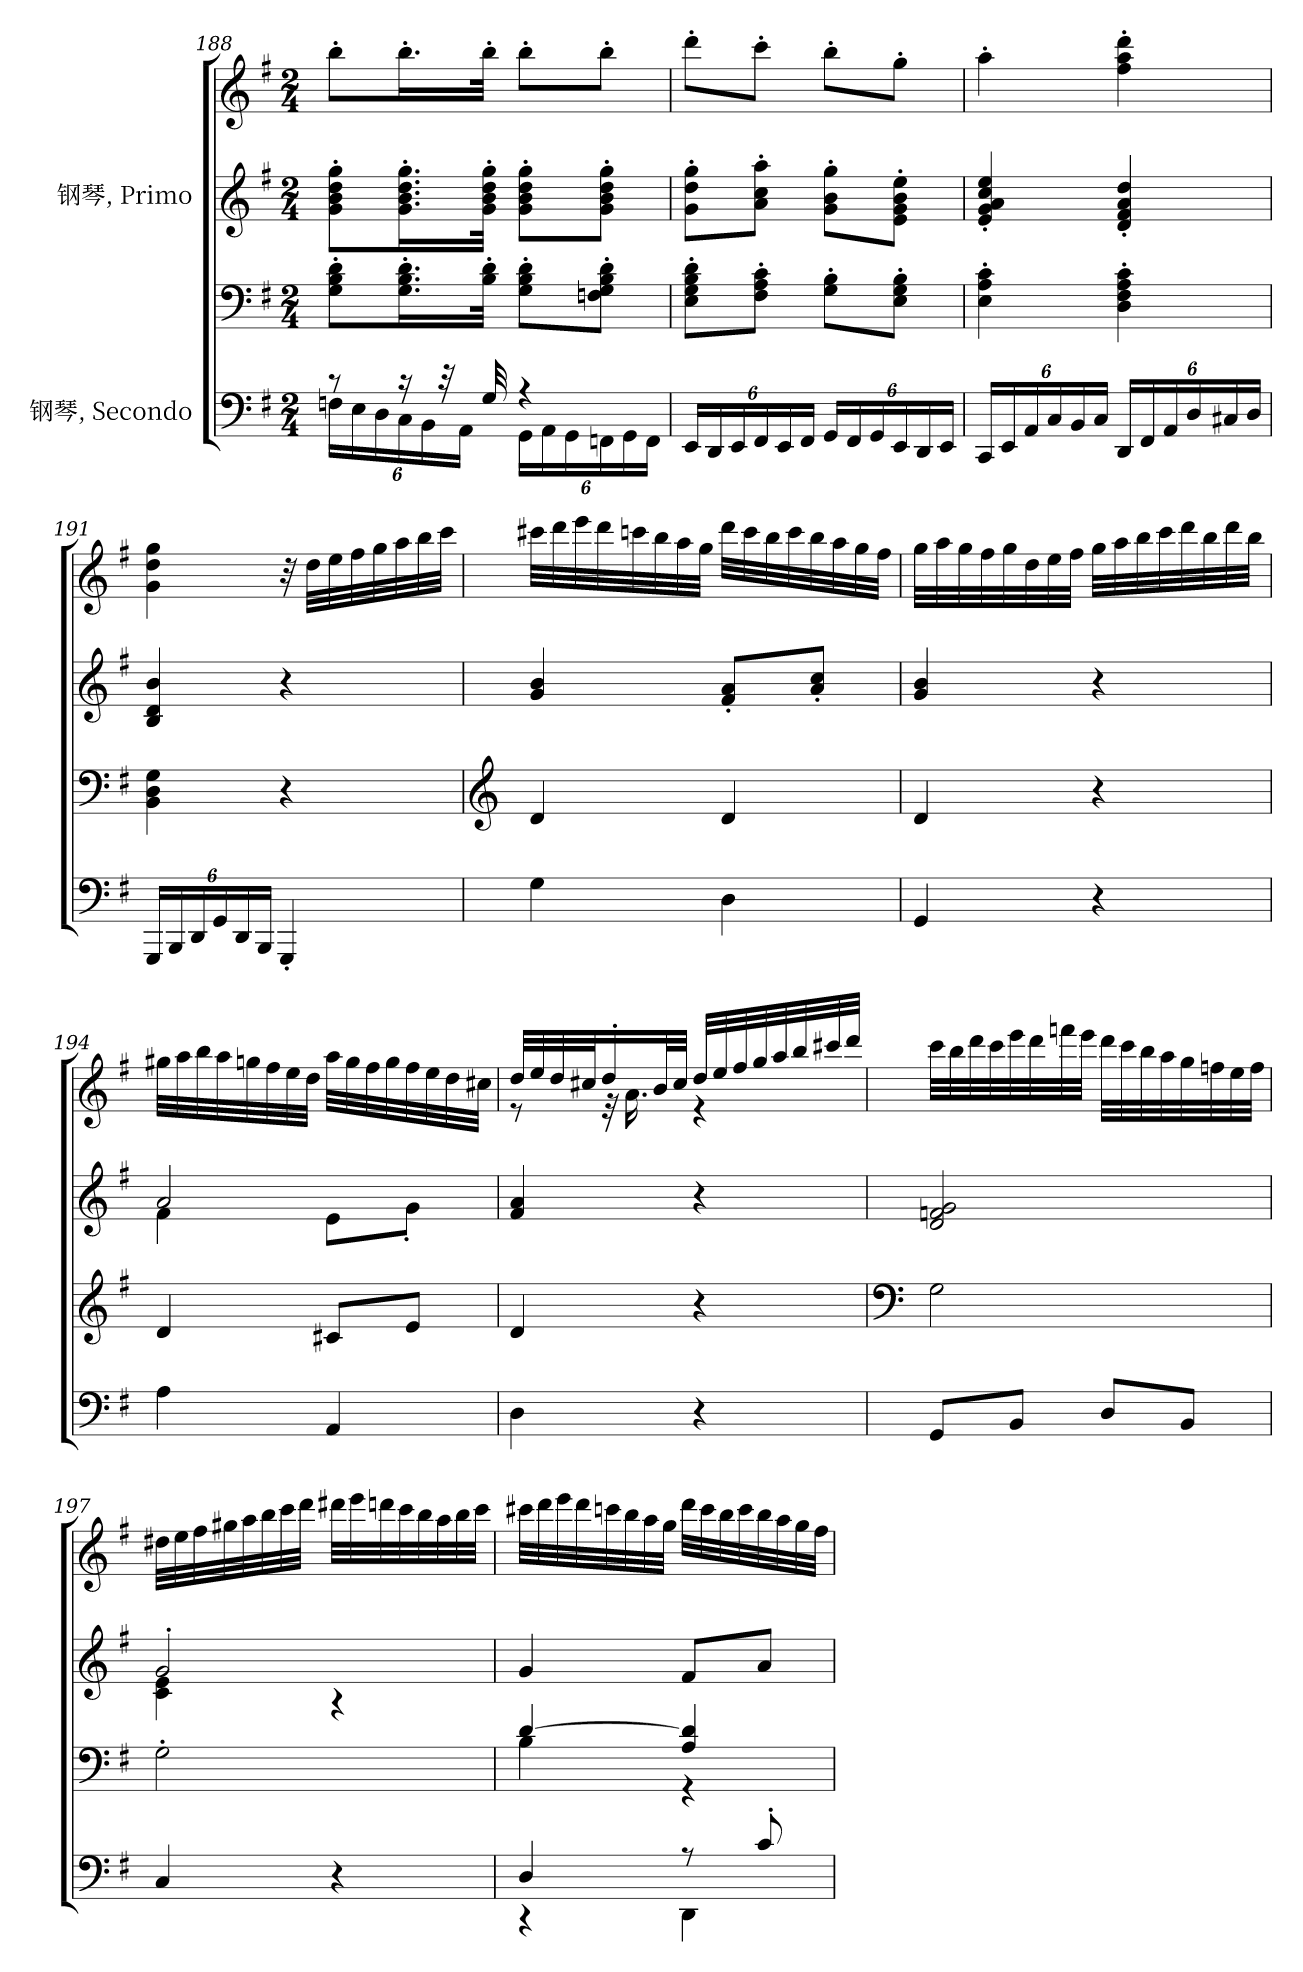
**kern	**kern	**kern	**kern
*part2	*part2	*part1	*part1
*staff4	*staff3	*staff2	*staff1
*I"钢琴, Secondo	*	*I"钢琴, Primo	*
*clefF4	*clefF4	*clefG2	*clefG2
*k[f#]	*k[f#]	*k[f#]	*k[f#]
*M2/4	*M2/4	*M2/4	*M2/4
=188	=188	=188	=188
*^	*	*	*
*	*Xbrackettup	*	*	*
8r	24Fn\LL	8G\' 8B\' 8d\'L	8g\' 8b\' 8dd\' 8gg\'L	8bb'\L
.	24E\	.	.	.
.	24D\	.	.	.
16r	24C\	16.G\' 16.B\' 16.d\'L	16.g\' 16.b\' 16.dd\' 16.gg\'L	16.bb'\L
.	24BB\	.	.	.
32r	.	.	.	.
.	24AA\JJ	.	.	.
32G/	.	32B\' 32d\'JJk	32g\' 32b\' 32dd\' 32gg\'JJk	32bb'\JJk
4r	24GG\LL	8G\' 8B\' 8d\'L	8g\' 8b\' 8dd\' 8gg\'L	8bb'\L
.	24AA\	.	.	.
.	24GG\	.	.	.
.	24FFn\	8Fn\' 8G\' 8B\' 8d\'J	8g\' 8b\' 8dd\' 8gg\'J	8bb'\J
.	24GG\	.	.	.
.	24FF\JJ	.	.	.
*v	*v	*	*	*
=189	=189	=189	=189
24EE/LL	8E\' 8G\' 8B\' 8d\'L	8g\' 8dd\' 8gg\'L	8ddd'\L
24DD/	.	.	.
24EE/	.	.	.
24FF#/	8F#\' 8A\' 8c\'J	8a\' 8cc\' 8aa\'J	8ccc'\J
24EE/	.	.	.
24FF#/JJ	.	.	.
24GG/LL	8G\' 8B\'L	8g\' 8b\' 8gg\'L	8bb'\L
24FF#/	.	.	.
24GG/	.	.	.
24EE/	8E\' 8G\' 8B\'J	8e\' 8g\' 8b\' 8ee\'J	8gg'\J
24DD/	.	.	.
24EE/JJ	.	.	.
!!LO:LB:g=z
=190	=190	=190	=190
24CC/LL	4E\' 4A\' 4c\'	4e/' 4g/' 4a/' 4cc/' 4ee/'	4aa'\
24EE/	.	.	.
24AA/	.	.	.
24C/	.	.	.
24BB/	.	.	.
24C/JJ	.	.	.
24DD/LL	4D\' 4F#\' 4A\' 4c\'	4d/' 4f#/' 4a/' 4dd/'	4ff#\' 4aa\' 4ddd\'
24FF#/	.	.	.
24AA/	.	.	.
24D/	.	.	.
24C#X/	.	.	.
24D/JJ	.	.	.
=191	=191	=191	=191
24GGG/LL	4BB\ 4D\ 4G\	4B/ 4d/ 4b/	4g\ 4dd\ 4gg\
24BBB/	.	.	.
24DD/	.	.	.
24GG/	.	.	.
24DD/	.	.	.
24BBB/JJ	.	.	.
4GGG'/	4r	4r	32r
.	.	.	32dd\LLL
.	.	.	32ee\
.	.	.	32ff#\
.	.	.	32gg\
.	.	.	32aa\
.	.	.	32bb\
.	.	.	32ccc\JJJ
!!LO:LB:g=z
=192	=192	=192	=192
*	*clefG2	*	*
4G\	4d/	4g/ 4b/	32ccc#X\LLL
.	.	.	32ddd\
.	.	.	32eee\
.	.	.	32ddd\
.	.	.	32cccn\
.	.	.	32bb\
.	.	.	32aa\
.	.	.	32gg\JJJ
4D\	4d/	8f#/' 8a/'L	32ddd\LLL
.	.	.	32ccc\
.	.	.	32bb\
.	.	.	32ccc\
.	.	8a/' 8cc/'J	32bb\
.	.	.	32aa\
.	.	.	32gg\
.	.	.	32ff#\JJJ
=193	=193	=193	=193
4GG/	4d/	4g/ 4b/	32gg\LLL
.	.	.	32aa\
.	.	.	32gg\
.	.	.	32ff#\
.	.	.	32gg\
.	.	.	32dd\
.	.	.	32ee\
.	.	.	32ff#\JJJ
4r	4r	4r	32gg\LLL
.	.	.	32aa\
.	.	.	32bb\
.	.	.	32ccc\
.	.	.	32ddd\
.	.	.	32bb\
.	.	.	32ddd\
.	.	.	32bb\JJJ
!!LO:PB:g=z
=194	=194	=194	=194
*	*	*^	*
4A\	4d/	2a/	4f#\	32gg#X\LLL
.	.	.	.	32aa\
.	.	.	.	32bb\
.	.	.	.	32aa\
.	.	.	.	32ggn\
.	.	.	.	32ff#\
.	.	.	.	32ee\
.	.	.	.	32dd\JJJ
4AA/	8c#X/L	.	8e\L	32aa\LLL
.	.	.	.	32gg\
.	.	.	.	32ff#\
.	.	.	.	32gg\
.	8e/J	.	8g'\J	32ff#\
.	.	.	.	32ee\
.	.	.	.	32dd\
.	.	.	.	32cc#X\JJJ
*	*	*v	*v	*
=195	=195	=195	=195
*	*	*	*^
4D\	4d/	4f#/ 4a/	32dd/LLL	8r
.	.	.	32ee/	.
.	.	.	32dd/	.
.	.	.	32cc#X/J	.
.	.	.	16dd'/	32r
.	.	.	.	16.a\
.	.	.	32b/L	.
.	.	.	32cc#/JJJ	.
4r	4r	4r	32dd/LLL	4r
.	.	.	32ee/	.
.	.	.	32ff#/	.
.	.	.	32gg/	.
.	.	.	32aa/	.
.	.	.	32bb/	.
.	.	.	32ccc#X/	.
.	.	.	32ddd/JJJ	.
*	*	*	*v	*v
!!LO:LB:g=z
=196	=196	=196	=196
*	*clefF4	*	*
8GG/L	2G\	2d/ 2fn/ 2g/	32ccc\LLL
.	.	.	32bb\
.	.	.	32ddd\
.	.	.	32ccc\
8BB/J	.	.	32eee\
.	.	.	32ddd\
.	.	.	32fffn\
.	.	.	32eee\JJJ
8D/L	.	.	32ddd\LLL
.	.	.	32ccc\
.	.	.	32bb\
.	.	.	32aa\
8BB/J	.	.	32gg\
.	.	.	32ffn\
.	.	.	32ee\
.	.	.	32ff\JJJ
!!LO:LB:g=z
=197	=197	=197	=197
*	*	*^	*
4C/	2G'\	2g'/	4c\ 4e\	32dd#X\LLL
.	.	.	.	32ee\
.	.	.	.	32ff#\
.	.	.	.	32gg#X\
.	.	.	.	32aa\
.	.	.	.	32bb\
.	.	.	.	32ccc\
.	.	.	.	32ddd\JJJ
4r	.	.	4r	32ddd#X\LLL
.	.	.	.	32eee\
.	.	.	.	32dddn\
.	.	.	.	32ccc\
.	.	.	.	32bb\
.	.	.	.	32aa\
.	.	.	.	32bb\
.	.	.	.	32ccc\JJJ
*	*	*v	*v	*
=198	=198	=198	=198
*^	*^	*	*
4D/	4r	[4d/	4B\	4g/	32ccc#X\LLL
.	.	.	.	.	32ddd\
.	.	.	.	.	32eee\
.	.	.	.	.	32ddd\
.	.	.	.	.	32cccn\
.	.	.	.	.	32bb\
.	.	.	.	.	32aa\
.	.	.	.	.	32gg\JJJ
8r	4DD\	4A/ 4d/]	4r	8f#/L	32ddd\LLL
.	.	.	.	.	32ccc\
.	.	.	.	.	32bb\
.	.	.	.	.	32ccc\
8c'/	.	.	.	8a/J	32bb\
.	.	.	.	.	32aa\
.	.	.	.	.	32gg\
.	.	.	.	.	32ff#\JJJ
*v	*v	*	*	*	*
*	*v	*v	*	*
=	=	=	=
*-	*-	*-	*-
